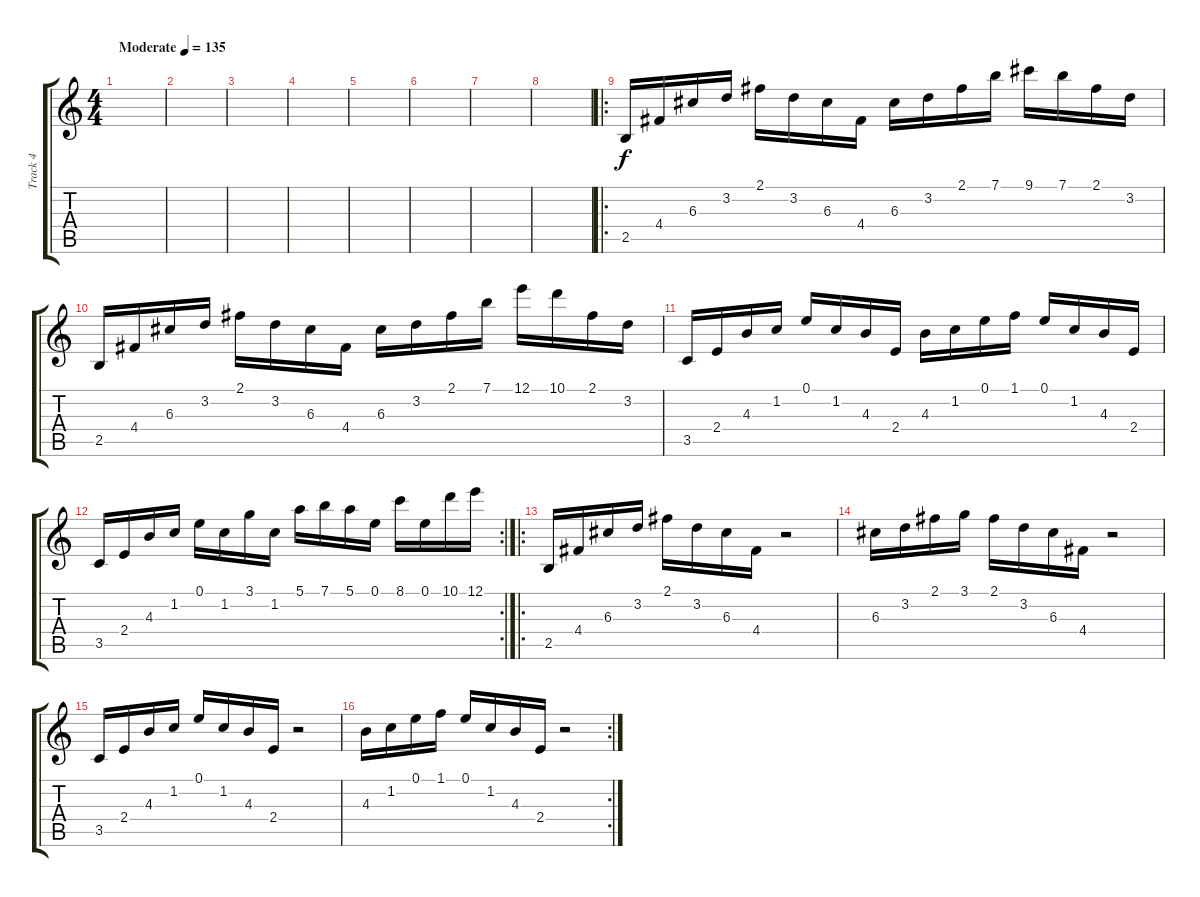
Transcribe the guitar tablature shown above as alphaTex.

\track ("Track 4" "Track 4") {instrument overdrivenguitar}
\staff {score tabs}
\tuning (E4 B3 G3 D3 A2 E2) {hide}
\ts (4 4)
\tempo (135 "Moderate")
\clef g2
\ks c
|
|
|
|
|
|
|
|
\ro
2.5.16 4.4.16 6.3.16 3.2.16 2.1.16 3.2.16 6.3.16 4.4.16 6.3.16 3.2.16 2.1.16 7.1.16 9.1.16 7.1.16 2.1.16 3.2.16 |
2.5.16 4.4.16 6.3.16 3.2.16 2.1.16 3.2.16 6.3.16 4.4.16 6.3.16 3.2.16 2.1.16 7.1.16 12.1.16 10.1.16 2.1.16 3.2.16 |
3.5.16 2.4.16 4.3.16 1.2.16 0.1.16 1.2.16 4.3.16 2.4.16 4.3.16 1.2.16 0.1.16 1.1.16 0.1.16 1.2.16 4.3.16 2.4.16 |
\rc 2
3.5.16 2.4.16 4.3.16 1.2.16 0.1.16 1.2.16 3.1.16 1.2.16 5.1.16 7.1.16 5.1.16 0.1.16 8.1.16 0.1.16 10.1.16 12.1.16 |
\ro
2.5.16{balance 13} 4.4.16 6.3.16 3.2.16 2.1.16 3.2.16 6.3.16 4.4.16 r.2 |
6.3.16{balance 3} 3.2.16 2.1.16 3.1.16 2.1.16 3.2.16 6.3.16 4.4.16 r.2 |
3.5.16{balance 13} 2.4.16 4.3.16 1.2.16 0.1.16 1.2.16 4.3.16 2.4.16 r.2 |
\rc 2
4.3.16{balance 3} 1.2.16 0.1.16 1.1.16 0.1.16 1.2.16 4.3.16 2.4.16 r.2
